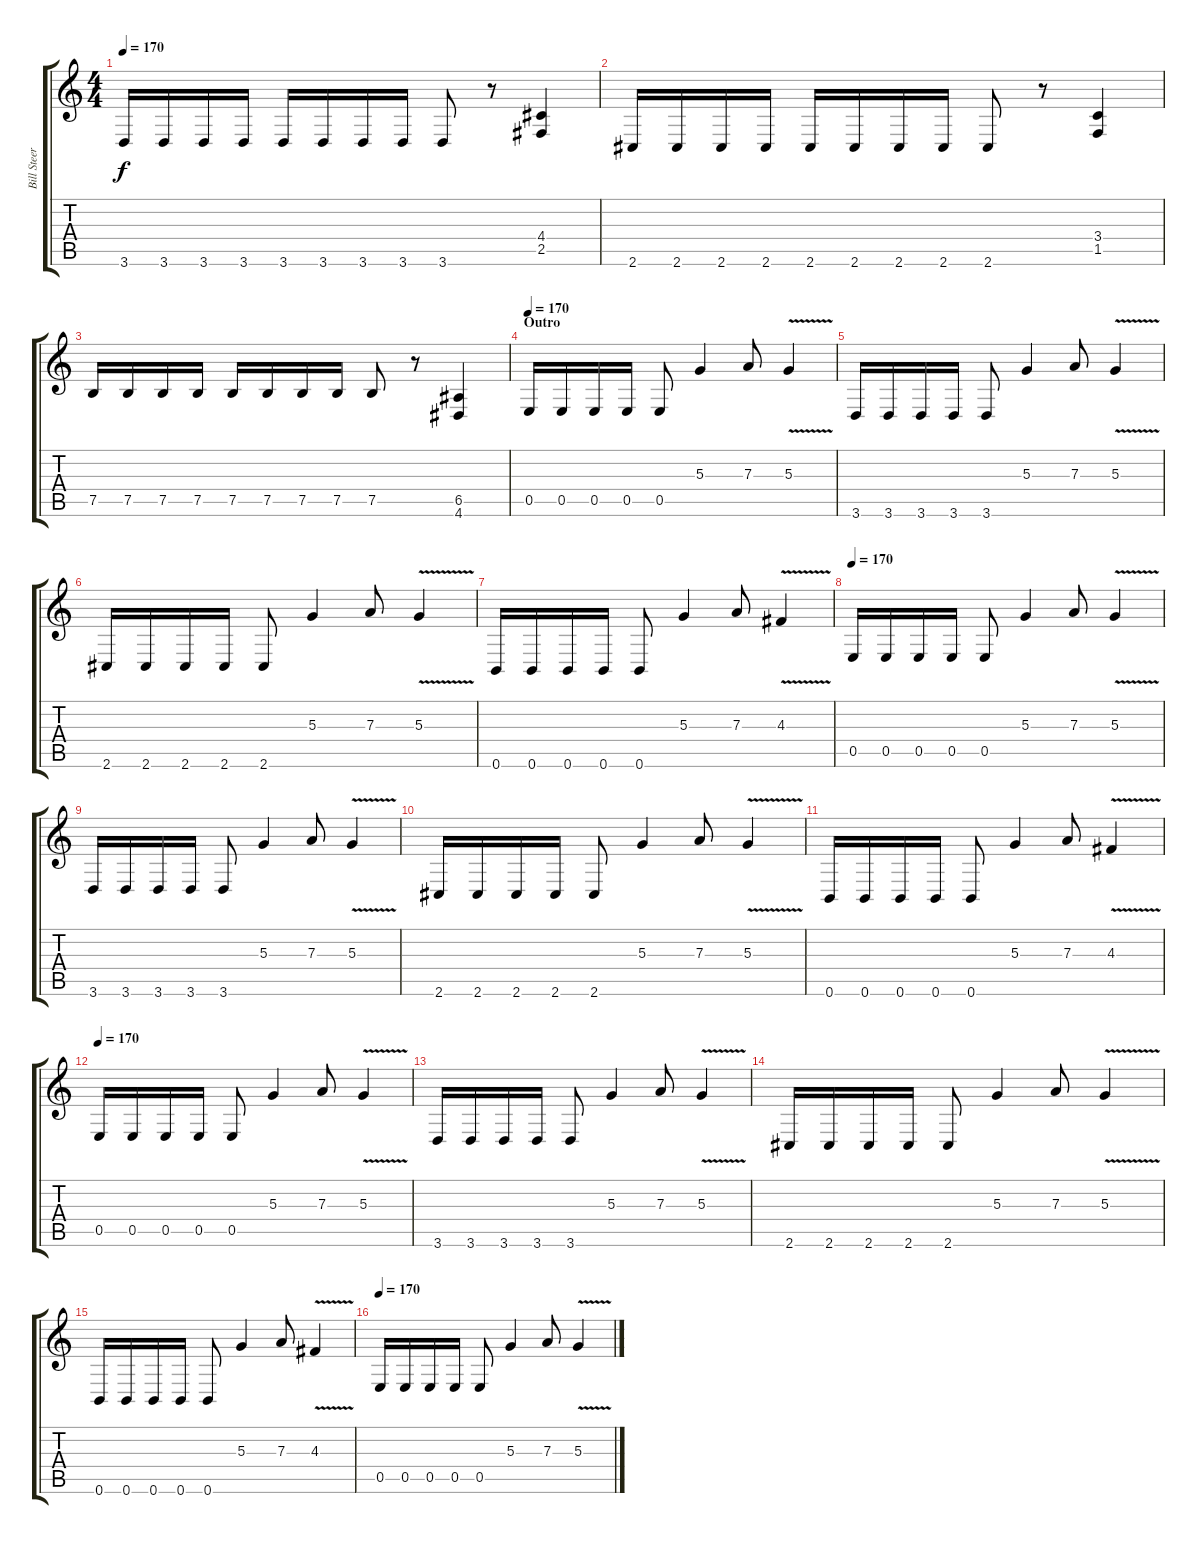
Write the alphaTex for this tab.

\track ("Bill Steer" "Bill Steer") {instrument distortionguitar}
\staff {score tabs}
\tuning (B3 Gb3 D3 A2 E2 B1) {hide}
\ts (4 4)
\tempo 170
\clef g2
\ks c
3.6.16{dy f} 3.6.16 3.6.16 3.6.16 3.6.16 3.6.16 3.6.16 3.6.16 3.6.8 r.8 (4.4 2.5).4 |
2.6.16 2.6.16 2.6.16 2.6.16 2.6.16 2.6.16 2.6.16 2.6.16 2.6.8 r.8 (3.4 1.5).4 |
7.5.16 7.5.16 7.5.16 7.5.16 7.5.16 7.5.16 7.5.16 7.5.16 7.5.8 r.8 (6.5 4.6).4 |
\section ("" "Outro")
\tempo 170
0.5.16 0.5.16 0.5.16 0.5.16 0.5.8 5.3.4 7.3.8 5.3{v}.4 |
3.6.16 3.6.16 3.6.16 3.6.16 3.6.8 5.3.4 7.3.8 5.3{v}.4 |
2.6.16 2.6.16 2.6.16 2.6.16 2.6.8 5.3.4 7.3.8 5.3{v}.4 |
0.6.16 0.6.16 0.6.16 0.6.16 0.6.8 5.3.4 7.3.8 4.3{v}.4 |
\tempo 170
0.5.16 0.5.16 0.5.16 0.5.16 0.5.8 5.3.4 7.3.8 5.3{v}.4 |
3.6.16 3.6.16 3.6.16 3.6.16 3.6.8 5.3.4 7.3.8 5.3{v}.4 |
2.6.16 2.6.16 2.6.16 2.6.16 2.6.8 5.3.4 7.3.8 5.3{v}.4 |
0.6.16 0.6.16 0.6.16 0.6.16 0.6.8 5.3.4 7.3.8 4.3{v}.4 |
\tempo 170
0.5.16 0.5.16 0.5.16 0.5.16 0.5.8 5.3.4 7.3.8 5.3{v}.4 |
3.6.16 3.6.16 3.6.16 3.6.16 3.6.8 5.3.4 7.3.8 5.3{v}.4 |
2.6.16 2.6.16 2.6.16 2.6.16 2.6.8 5.3.4 7.3.8 5.3{v}.4 |
0.6.16 0.6.16 0.6.16 0.6.16 0.6.8 5.3.4 7.3.8 4.3{v}.4 |
\tempo 170
0.5.16 0.5.16 0.5.16 0.5.16 0.5.8 5.3.4 7.3.8 5.3{v}.4
